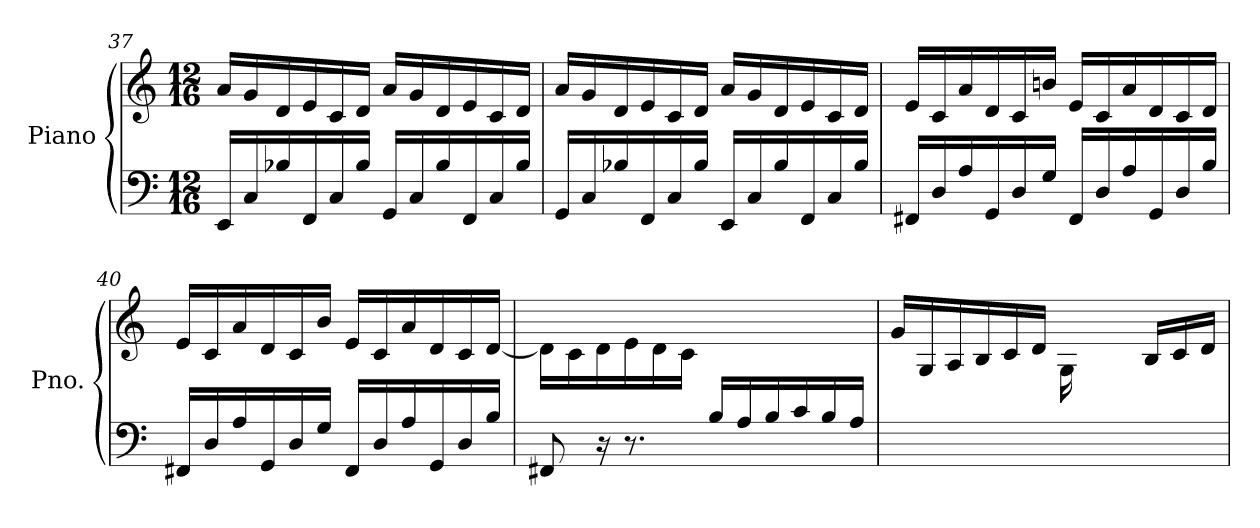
**kern	**kern
*part1	*part1
*staff2	*staff1
*I"Piano	*
*I'Pno.	*
*clefF4	*clefG2
*k[]	*k[]
*M12/16	*M12/16
=37	=37
16EE/LL	16a/LL
16C/	16g/
16B-X/	16d/
16FF/	16e/
16C/	16c/
16B-/JJ	16d/JJ
16GG/LL	16a/LL
16C/	16g/
16B-/	16d/
16FF/	16e/
16C/	16c/
16B-/JJ	16d/JJ
!!LO:LB:g=z
=38	=38
16GG/LL	16a/LL
16C/	16g/
16B-X/	16d/
16FF/	16e/
16C/	16c/
16B-/JJ	16d/JJ
16EE/LL	16a/LL
16C/	16g/
16B-/	16d/
16FF/	16e/
16C/	16c/
16B-/JJ	16d/JJ
=39	=39
16FF#X/LL	16e/LL
16D/	16c/
16A/	16a/
16GG/	16d/
16D/	16c/
16G/JJ	16bn/JJ
16FF#/LL	16e/LL
16D/	16c/
16A/	16a/
16GG/	16d/
16D/	16c/
16B/JJ	16d/JJ
=40	=40
16FF#X/LL	16e/LL
16D/	16c/
16A/	16a/
16GG/	16d/
16D/	16c/
16G/JJ	16b/JJ
16FF#/LL	16e/LL
16D/	16c/
16A/	16a/
16GG/	16d/
16D/	16c/
16B/JJ	[16d/JJ
=41	=41
8FF#X/	16d\LL]
.	16c\
16r	16d\
8.r	16e\
.	16d\
.	16c\JJ
16B/LL	4.ryy
16A/	.
16B/	.
16c/	.
16B/	.
16A/JJ	.
!!LO:LB:g=z
=42	=42
*	*^
4.ryy	16g/LL	4.ryy
.	16G/	.
.	16A/	.
.	16B/	.
.	16c/	.
.	16d/JJ	.
16ryy	8.ryy	16G\LL
16GG/	.	4ryy
16AA/	.	.
16BB/	16B/LL	.
16C/	16c/	.
16D/JJ	16d/JJ	16ryy
*	*v	*v
=	=
*-	*-
